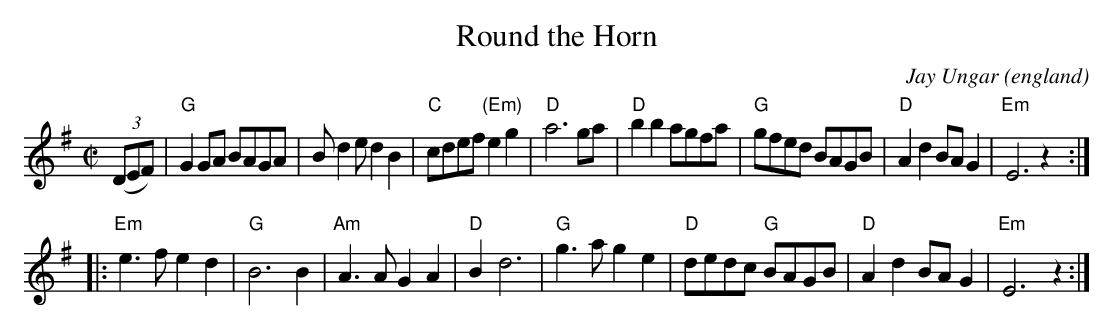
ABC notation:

X:1
T: Round the Horn
O:england
C: Jay Ungar
M: C|
L: 1/8
K: G
((3DEF) \
| "G"G2GA BAGA | Bd2e d2B2 | "C"cdef "(Em)"e2g2 | "D"a6 ga \
| "D"b2b2 agfa | "G"gfed BAGB | "D"A2d2 BAG2 | "Em"E6 z2 :|
|: "Em"e3f e2d2 | "G"B6 B2 | "Am"A3A G2A2 | "D"B2 d6 \
| "G"g3a g2e2 | "D"dedc "G"BAGB | "D"A2d2 BAG2 | "Em"E6 z2 :|
